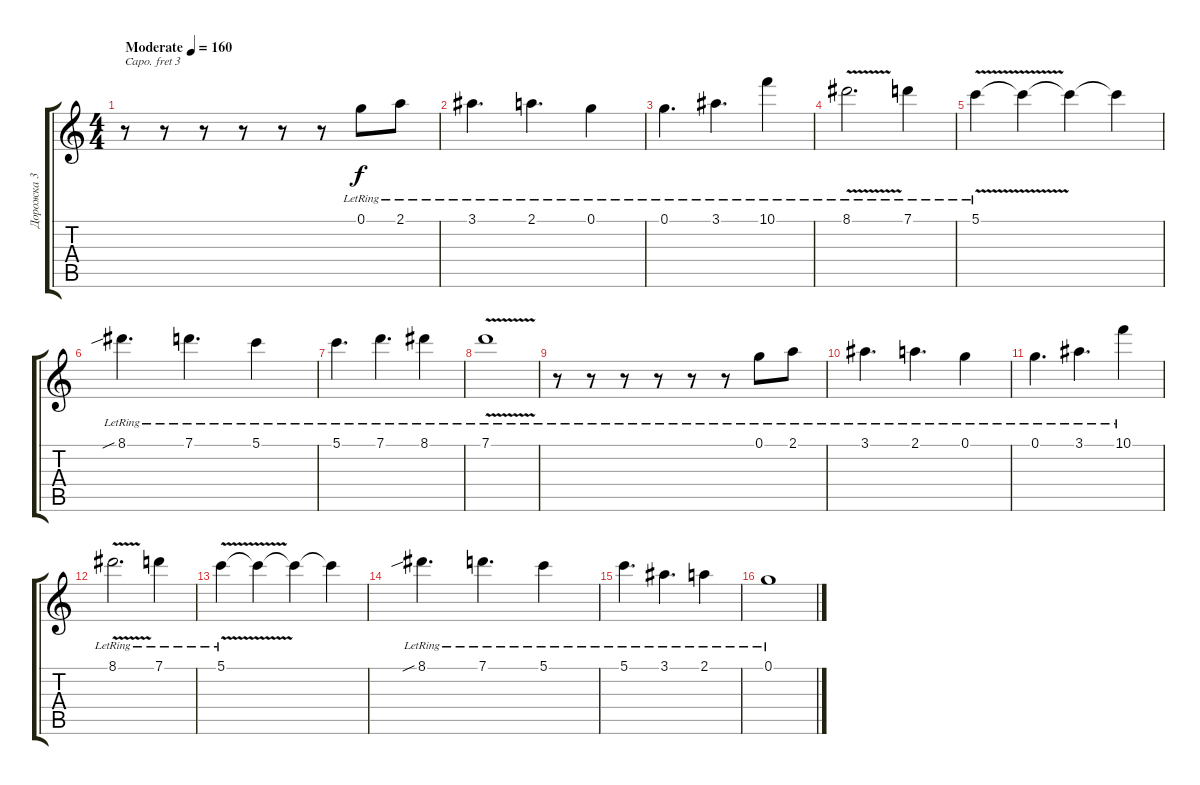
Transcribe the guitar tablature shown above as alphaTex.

\track ("Дорожка 3" "Дорожка 3") {instrument acousticguitarsteel}
\staff {score tabs}
\capo 3
\tuning (E4 B3 G3 D3 A2 E2) {hide}
\ts (4 4)
\tempo (160 "Moderate")
\clef g2
\ks c
r.8{dy f instrument acousticguitarsteel} r.8 r.8 r.8 r.8 r.8 0.1{lr}.8 2.1{lr}.8 |
3.1{lr}.4{d} 2.1{lr}.4{d} 0.1{lr}.4 |
0.1{lr}.4{d} 3.1{lr}.4{d} 10.1{lr}.4 |
8.1{v lr}.2{d} 7.1{lr}.4 |
5.1{v lr}.4 5.1{t}.4 5.1{t}.4 5.1{t}.4 |
8.1{sib lr}.4{d} 7.1{lr}.4{d} 5.1{lr}.4 |
5.1{lr}.4{d} 7.1{lr}.4{d} 8.1{lr}.4 |
7.1{v lr}.1 |
r.8 r.8 r.8 r.8 r.8 r.8 0.1{lr}.8 2.1{lr}.8 |
3.1{lr}.4{d} 2.1{lr}.4{d} 0.1{lr}.4 |
0.1{lr}.4{d} 3.1{lr}.4{d} 10.1{lr}.4 |
8.1{v lr}.2{d} 7.1{lr}.4 |
5.1{v lr}.4 5.1{t}.4 5.1{t}.4 5.1{t}.4 |
8.1{sib lr}.4{d} 7.1{lr}.4{d} 5.1{lr}.4 |
5.1{lr}.4{d} 3.1{lr}.4{d} 2.1{lr}.4 |
0.1{lr}.1
